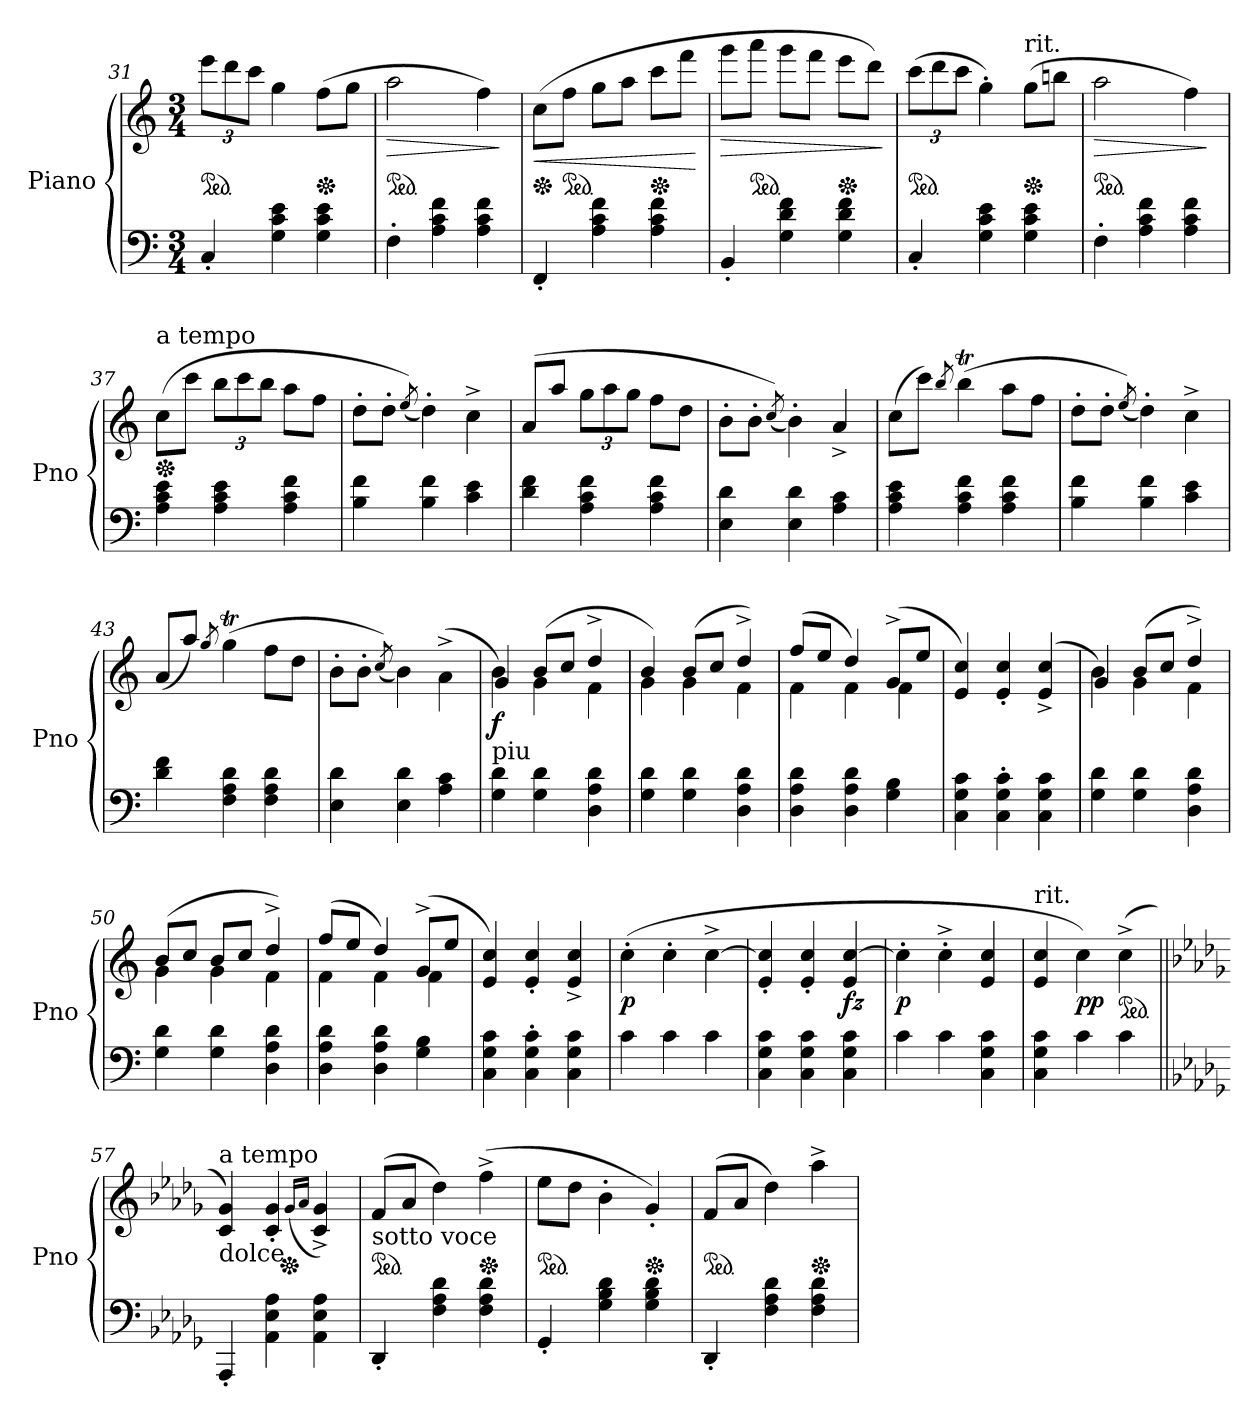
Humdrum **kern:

**kern	**kern	**dynam
*part1	*part1	*part1
*staff2	*staff1	*staff1/2
*I"Piano	*	*
*I'Pno	*	*
*clefF4	*clefG2	*
*k[]	*k[]	*
*C:	*C:	*
*M3/4	*M3/4	*
*	*ped	*
*	*Xbrackettup	*
=31	=31	=31
4C'/	12eee\L	.
.	12ddd\	.
.	12ccc\J	.
4G\ 4c\ 4e\	4gg\	.
*	*Xped	*
4G\ 4c\ 4e\	(8ff\L	.
.	8gg\J	.
=32	=32	=32
*	*ped	*
!	!	!LO:HP:b
4F'\	2aa\	>
4A\ 4c\ 4f\	.	.
4A\ 4c\ 4f\	4ff\)	.
.	.	]
=33	=33	=33
*	*Xped	*
!	!	!LO:HP:b
4FF'/	(8cc\L	<
*	*ped	*
.	8ff\J	.
4A\ 4c\ 4f\	8gg\L	.
.	8aa\J	.
*	*Xped	*
4A\ 4c\ 4f\	8ccc\L	.
.	8fff\J	.
.	.	[
=34	=34	=34
!	!	!LO:HP:b
4BB'/	8ggg\L	>
*	*ped	*
.	8aaa\J	.
4G\ 4d\ 4f\	8ggg\L	.
.	8fff\J	.
*	*Xped	*
4G\ 4d\ 4f\	8eee\L	.
.	8ddd\J)	.
.	.	]
!!LO:LB:g=z
=35	=35	=35
*	*ped	*
4C'/	(12ccc\L	.
.	12ddd\	.
.	12ccc\J	.
4G\ 4c\ 4e\	4gg'\)	.
*	*Xped	*
!	!LO:TX:a:t=rit.	!
4G\ 4c\ 4e\	(8gg\L	.
.	8bbn\J	.
=36	=36	=36
*	*ped	*
!	!	!LO:HP:b
4F'\	2aa\	>
4A\ 4c\ 4f\	.	.
4A\ 4c\ 4f\	4ff\)	.
.	.	]
=37	=37	=37
*	*Xped	*
!	!LO:TX:a:t=a tempo	!
4A\ 4c\ 4e\	(8cc\L	.
.	8ccc\J	.
4A\ 4c\ 4e\	12bb\L	.
.	12ccc\	.
.	12bb\J	.
4A\ 4c\ 4f\	8aa\L	.
.	8ff\J	.
=38	=38	=38
4B\ 4f\	8dd'\L	.
.	8dd'\J	.
.	(8qee/)	.
4B\ 4f\	4dd'\)	.
4c\ 4e\	4cc^\	.
=39	=39	=39
4d\ 4f\	(8a/L	.
.	8aa/J	.
4A\ 4c\ 4f\	12gg\L	.
.	12aa\	.
.	12gg\J	.
4A\ 4c\ 4f\	8ff\L	.
.	8dd\J	.
=40	=40	=40
4E\ 4d\	8b'\L	.
.	8b'\J	.
.	(8qcc/)	.
4E\ 4d\	4b'\)	.
4A\ 4c\	4a^/	.
=41	=41	=41
4A\ 4c\ 4e\	(8cc\L	.
.	8ccc\J)	.
.	8qbb/	.
4A\ 4c\ 4f\	(4bbt\	.
4A\ 4c\ 4f\	8aa\L	.
.	8ff\J	.
=42	=42	=42
4B\ 4f\	8dd'\L	.
.	8dd'\J	.
.	(8qee/)	.
4B\ 4f\	4dd'\)	.
4c\ 4e\	4cc^\	.
!!LO:LB:g=z
=43	=43	=43
4d\ 4f\	(8a/L	.
.	8aa/J)	.
.	8qgg/	.
4F\ 4A\ 4d\	(4ggT\	.
4F\ 4A\ 4d\	8ff\L	.
.	8dd\J	.
=44	=44	=44
4E\ 4d\	8b'\L	.
.	8b'\J	.
.	(8qcc/)	.
4E\ 4d\	4b\)	.
4A\ 4c\	(4a^\	.
=45	=45	=45
*	*^	*
!	!LO:TX:b:t=piu	!	!
!	!	!	!LO:DY:b
4G\ 4d\	4b\)	4g/	f
4G\ 4d\	(8b/L	4g\	.
.	8cc/J	.	.
4D\ 4A\ 4d\	4dd^/	4f\	.
=46	=46	=46	=46
4G\ 4d\	4b/)	4g\	.
4G\ 4d\	(8b/L	4g\	.
.	8cc/J	.	.
4D\ 4A\ 4d\	4dd^/)	4f\	.
=47	=47	=47	=47
4D\ 4A\ 4d\	(8ff/L	4f\	.
.	8ee/J	.	.
4D\ 4A\ 4d\	4dd/)	4f\	.
4G\ 4B\	(8g^/L	4f\	.
.	8ee/J	.	.
*	*v	*v	*
=48	=48	=48
4C\ 4G\ 4c\	4e/ 4cc/)	.
4C\' 4G\' 4c\'	4e/' 4cc/'	.
4C\ 4G\ 4c\	(4e/^ 4cc/^	.
=49	=49	=49
*	*^	*
4G\ 4d\	4b\)	4g/	.
4G\ 4d\	(8b/L	4g\	.
.	8cc/J	.	.
4D\ 4A\ 4d\	4dd^/)	4f\	.
=50	=50	=50	=50
4G\ 4d\	(8b/L	4g\	.
.	8cc/J	.	.
4G\ 4d\	8b/L	4g\	.
.	8cc/J	.	.
4D\ 4A\ 4d\	4dd^/)	4f\	.
=51	=51	=51	=51
4D\ 4A\ 4d\	(8ff/L	4f\	.
.	8ee/J	.	.
4D\ 4A\ 4d\	4dd/)	4f\	.
4G\ 4B\	(8g^/L	4f\	.
.	8ee/J	.	.
*	*v	*v	*
=52	=52	=52
4C\ 4G\ 4c\	4e/ 4cc/)	.
4C\' 4G\' 4c\'	4e/' 4cc/'	.
4C\ 4G\ 4c\	4e/^ 4cc/^	.
!!LO:PB:g=z
=53	=53	=53
!	!	!LO:DY:b
4c\	(4cc'\	p
4c\	4cc'\	.
4c\	[4cc^\	.
=54	=54	=54
4C\ 4G\ 4c\	4e/' 4cc/]'	.
4C\ 4G\ 4c\	4e/' 4cc/'	.
!	!	!LO:DY:b
4C\ 4G\ 4c\	4e/ [4cc/	fz
=55	=55	=55
!	!	!LO:DY:b
4c\	4cc'\]	p
4c\	4cc'^\	.
4C\ 4G\ 4c\	4e/ 4cc/	.
=56	=56	=56
!	!LO:TX:a:t=rit.	!
4C\ 4G\ 4c\	4e/ 4cc/	.
!	!	!LO:DY:b
4c\	4cc\)	pp
*	*ped	*
4c\	(4cc^\	.
=57||	=57||	=57||
*k[b-e-a-d-g-]	*k[b-e-a-d-g-]	*
*D-:	*D-:	*
!	!LO:TX:a:t=a tempo	!
!	!LO:TX:b:t=dolce	!
4AAA-'/	4c/ 4g-/)	.
4AA-\ 4E-\ 4A-\	4c/' 4g-/'	.
*	*Xped	*
.	(16qg-/LL	.
.	16qa-/JJ	.
4AA-\ 4E-\ 4A-\	4c/^ 4g-/^)	.
=58	=58	=58
*	*ped	*
!	!LO:TX:b:t=sotto voce	!
4DD-'/	(8f/L	.
.	8a-/J	.
4F\ 4A-\ 4d-\	4dd-\)	.
*	*Xped	*
4F\ 4A-\ 4d-\	(4ff^\	.
=59	=59	=59
*	*ped	*
4GG-'/	8ee-\L	.
.	8dd-\J	.
4G-\ 4B-\ 4d-\	4b-'\	.
*	*Xped	*
4G-\ 4B-\ 4d-\	4g-'/)	.
=60	=60	=60
*	*ped	*
4DD-'/	(8f/L	.
.	8a-/J	.
4F\ 4A-\ 4d-\	4dd-\)	.
*	*Xped	*
4F\ 4A-\ 4d-\	4aa-^\	.
=	=	=
*-	*-	*-
